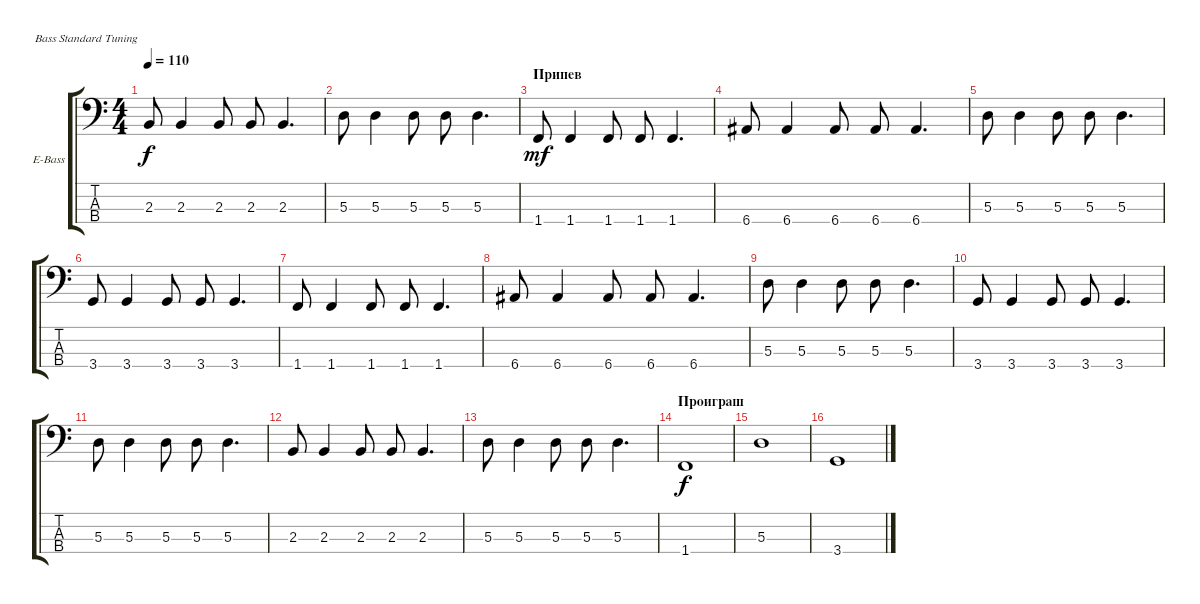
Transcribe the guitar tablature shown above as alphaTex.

\defaultSystemsLayout 4
\bracketExtendMode groupsimilarinstruments
\firstSystemTrackNameOrientation horizontal
\otherSystemsTrackNameOrientation horizontal
\track ("Electric Bass" "E-Bass") {instrument electricbassfinger}
\staff {score tabs}
\tuning (G2 D2 A1 E1)
\ts (4 4)
\tempo 110
\clef f4
\ks c
2.3.8{dy f} 2.3.4 2.3.8 2.3.8 2.3.4{d} |
5.3.8 5.3.4 5.3.8 5.3.8 5.3.4{d} |
\section ("" "Припев")
1.4.8{dy mf} 1.4.4 1.4.8 1.4.8 1.4.4{d} |
6.4.8 6.4.4 6.4.8 6.4.8 6.4.4{d} |
5.3.8 5.3.4 5.3.8 5.3.8 5.3.4{d} |
3.4.8 3.4.4 3.4.8 3.4.8 3.4.4{d} |
1.4.8 1.4.4 1.4.8 1.4.8 1.4.4{d} |
6.4.8 6.4.4 6.4.8 6.4.8 6.4.4{d} |
5.3.8 5.3.4 5.3.8 5.3.8 5.3.4{d} |
3.4.8 3.4.4 3.4.8 3.4.8 3.4.4{d} |
5.3.8 5.3.4 5.3.8 5.3.8 5.3.4{d} |
2.3.8 2.3.4 2.3.8 2.3.8 2.3.4{d} |
5.3.8 5.3.4 5.3.8 5.3.8 5.3.4{d} |
\section ("" "Проиграш")
1.4.1{dy f} |
5.3.1 |
3.4.1
